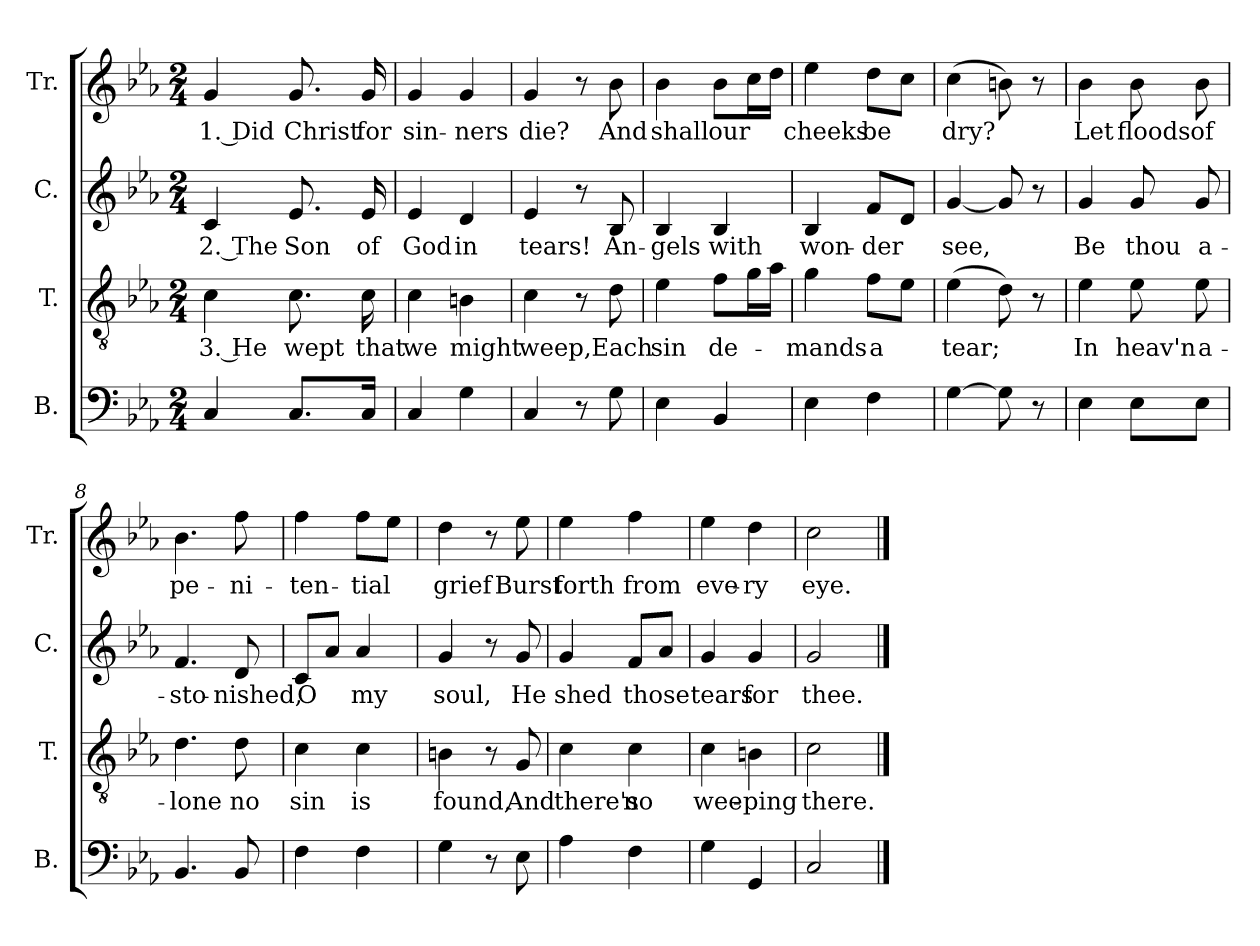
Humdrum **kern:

**kern	**kern	**text	**kern	**text	**kern	**text
*part4	*part3	*part3	*part2	*part2	*part1	*part1
*staff4	*staff3	*staff3	*staff2	*staff2	*staff1	*staff1
*I"B.	*I"T.	*	*I"C.	*	*I"Tr.	*
*I'B.	*I'T.	*	*I'C.	*	*I'Tr.	*
*clefF4	*clefGv2	*	*clefG2	*	*clefG2	*
*k[b-e-a-]	*k[b-e-a-]	*	*k[b-e-a-]	*	*k[b-e-a-]	*
*M2/4	*M2/4	*	*M2/4	*	*M2/4	*
*MM100	*MM100	*	*MM100	*	*MM100	*
=1	=1	=1	=1	=1	=1	=1
4C/	4c\	3. He	4c/	2. The	4g/	1. Did
8.C/L	8.c\	wept	8.e-/	Son	8.g/	Christ
16C/Jk	16c\	that	16e-/	of	16g/	for
=2	=2	=2	=2	=2	=2	=2
4C/	4c\	we	4e-/	God	4g/	sin-
4G\	4Bn\	might	4d/	in	4g/	-ners
=3	=3	=3	=3	=3	=3	=3
4C/	4c\	weep,	4e-/	tears!	4g/	die?
8r	8r	.	8r	.	8r	.
8G\	8d\	Each	8B-/	An-	8b-\	And
=4	=4	=4	=4	=4	=4	=4
4E-\	4e-\	sin	4B-/	-gels	4b-\	shall
4BB-/	8f\L	de-	4B-/	with	8b-\L	our
.	16g\L	.	.	.	16cc\L	.
.	16a-\JJ	.	.	.	16dd\JJ	.
=5	=5	=5	=5	=5	=5	=5
4E-\	4g\	-mands	4B-/	won-	4ee-\	cheeks
4F\	8f\L	a	8f/L	-der	8dd\L	be
.	8e-\J	.	8d/J	.	8cc\J	.
=6	=6	=6	=6	=6	=6	=6
[4G\	(4e-\	tear;	[4g/	see,	(4cc\	dry?
8G\]	8d\)	.	8g/]	.	8bn\)	.
8r	8r	.	8r	.	8r	.
!!LO:LB:g=z
=7	=7	=7	=7	=7	=7	=7
4E-\	4e-\	In	4g/	Be	4b-\	Let
8E-\L	8e-\	heav'n	8g/	thou	8b-\	floods
8E-\J	8e-\	a-	8g/	a-	8b-\	of
=8	=8	=8	=8	=8	=8	=8
4.BB-/	4.d\	-lone	4.f/	-sto-	4.b-\	pe-
8BB-/	8d\	no	8d/	-nished,	8ff\	-ni-
=9	=9	=9	=9	=9	=9	=9
4F\	4c\	sin	8c/L	O	4ff\	-ten-
.	.	.	8a-/J	.	.	.
4F\	4c\	is	4a-/	my	8ff\L	-tial
.	.	.	.	.	8ee-\J	.
=10	=10	=10	=10	=10	=10	=10
4G\	4Bn\	found,	4g/	soul,	4dd\	grief
8r	8r	.	8r	.	8r	.
8E-\	8G/	And	8g/	He	8ee-\	Burst
=11	=11	=11	=11	=11	=11	=11
4A-\	4c\	there's	4g/	shed	4ee-\	forth
4F\	4c\	no	8f/L	those	4ff\	from
.	.	.	8a-/J	.	.	.
=12	=12	=12	=12	=12	=12	=12
4G\	4c\	wee-	4g/	tears	4ee-\	eve-
4GG/	4Bn\	-ping	4g/	for	4dd\	-ry
=13	=13	=13	=13	=13	=13	=13
2C/	2c\	there.	2g/	thee.	2cc\	eye.
==	==	==	==	==	==	==
*-	*-	*-	*-	*-	*-	*-
